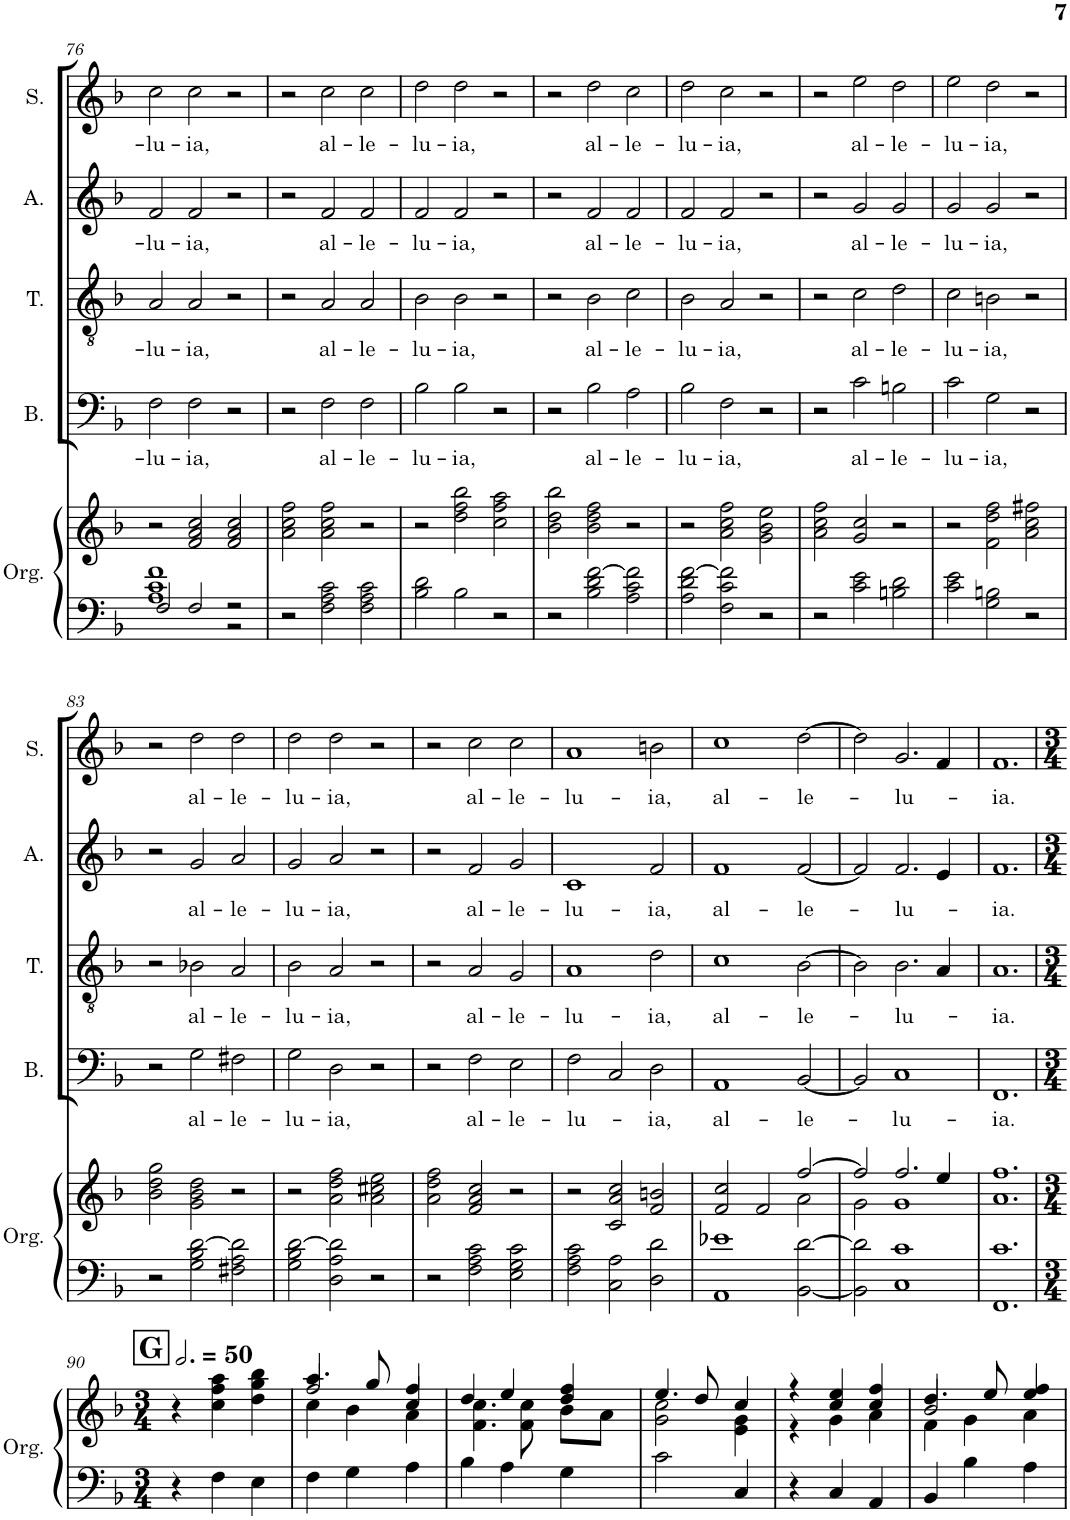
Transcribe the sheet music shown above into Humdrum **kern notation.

**kern	**kern	**kern	**text	**kern	**text	**kern	**text	**kern	**text
*part5	*part5	*part4	*part4	*part3	*part3	*part2	*part2	*part1	*part1
*staff6	*staff5	*staff4	*staff4	*staff3	*staff3	*staff2	*staff2	*staff1	*staff1
*I"Organ	*	*I"Bass	*	*I"Tenor	*	*I"Alto	*	*I"Soprano	*
*I'Org.	*	*I'B.	*	*I'T.	*	*I'A.	*	*I'S.	*
!!LO:PB:g=z
*clefF4	*clefG2	*clefF4	*	*clefGv2	*	*clefG2	*	*clefG2	*
*	*	*	*	*	*	*Trd1c2	*	*	*
*k[b-]	*k[b-]	*k[b-]	*	*k[b-]	*	*k[b-]	*	*k[b-]	*
*M3/2	*M3/2	*M3/2	*	*M3/2	*	*M3/2	*	*M3/2	*
=76	=76	=76	=76	=76	=76	=76	=76	=76	=76
*^	*	*	*	*	*	*	*	*	*
!	!	!	!	!LO:LY:b	!	!LO:LY:b	!	!LO:LY:b	!	!LO:LY:b
2F/	1A 1c 1f	2r	2F\	-lu-	2A/	-lu-	2f/	-lu-	2cc\	-lu-
!	!	!	!	!LO:LY:b	!	!LO:LY:b	!	!LO:LY:b	!	!LO:LY:b
2F/	.	2f/ 2a/ 2cc/	2F\	-ia,	2A/	-ia,	2f/	-ia,	2cc\	-ia,
2r	2r	2f/ 2a/ 2cc/	2r	.	2r	.	2r	.	2r	.
*v	*v	*	*	*	*	*	*	*	*	*
=77	=77	=77	=77	=77	=77	=77	=77	=77	=77
2r	2a\ 2cc\ 2ff\	2r	.	2r	.	2r	.	2r	.
!	!	!	!LO:LY:b	!	!LO:LY:b	!	!LO:LY:b	!	!LO:LY:b
2F\ 2A\ 2c\	2a\ 2cc\ 2ff\	2F\	al-	2A/	al-	2f/	al-	2cc\	al-
!	!	!	!LO:LY:b	!	!LO:LY:b	!	!LO:LY:b	!	!LO:LY:b
2F\ 2A\ 2c\	2r	2F\	-le-	2A/	-le-	2f/	-le-	2cc\	-le-
=78	=78	=78	=78	=78	=78	=78	=78	=78	=78
!	!	!	!LO:LY:b	!	!LO:LY:b	!	!LO:LY:b	!	!LO:LY:b
2B-\ 2d\	2r	2B-\	-lu-	2B-\	-lu-	2f/	-lu-	2dd\	-lu-
!	!	!	!LO:LY:b	!	!LO:LY:b	!	!LO:LY:b	!	!LO:LY:b
2B-\	2dd\ 2ff\ 2bb-\	2B-\	-ia,	2B-\	-ia,	2f/	-ia,	2dd\	-ia,
2r	2cc\ 2ff\ 2aa\	2r	.	2r	.	2r	.	2r	.
=79	=79	=79	=79	=79	=79	=79	=79	=79	=79
2r	2b-\ 2dd\ 2bb-\	2r	.	2r	.	2r	.	2r	.
!	!	!	!LO:LY:b	!	!LO:LY:b	!	!LO:LY:b	!	!LO:LY:b
2B-\ 2d\ [2f\	2b-\ 2dd\ 2ff\	2B-\	al-	2B-\	al-	2f/	al-	2dd\	al-
!	!	!	!LO:LY:b	!	!LO:LY:b	!	!LO:LY:b	!	!LO:LY:b
2A\ 2c\ 2f\]	2r	2A\	-le-	2c\	-le-	2f/	-le-	2cc\	-le-
=80	=80	=80	=80	=80	=80	=80	=80	=80	=80
!	!	!	!LO:LY:b	!	!LO:LY:b	!	!LO:LY:b	!	!LO:LY:b
2A\ 2d\ [2f\	2r	2B-\	-lu-	2B-\	-lu-	2f/	-lu-	2dd\	-lu-
!	!	!	!LO:LY:b	!	!LO:LY:b	!	!LO:LY:b	!	!LO:LY:b
2F\ 2c\ 2f\]	2a\ 2cc\ 2ff\	2F\	-ia,	2A/	-ia,	2f/	-ia,	2cc\	-ia,
2r	2g\ 2b-\ 2ee\	2r	.	2r	.	2r	.	2r	.
=81	=81	=81	=81	=81	=81	=81	=81	=81	=81
2r	2a\ 2cc\ 2ff\	2r	.	2r	.	2r	.	2r	.
!	!	!	!LO:LY:b	!	!LO:LY:b	!	!LO:LY:b	!	!LO:LY:b
2c\ 2e\	2g/ 2cc/	2c\	al-	2c\	al-	2g/	al-	2ee\	al-
!	!	!	!LO:LY:b	!	!LO:LY:b	!	!LO:LY:b	!	!LO:LY:b
2Bn\ 2d\	2r	2Bn\	-le-	2d\	-le-	2g/	-le-	2dd\	-le-
=82	=82	=82	=82	=82	=82	=82	=82	=82	=82
!	!	!	!LO:LY:b	!	!LO:LY:b	!	!LO:LY:b	!	!LO:LY:b
2c\ 2e\	2r	2c\	-lu-	2c\	-lu-	2g/	-lu-	2ee\	-lu-
!	!	!	!LO:LY:b	!	!LO:LY:b	!	!LO:LY:b	!	!LO:LY:b
2G\ 2Bn\	2f\ 2dd\ 2ff\	2G\	-ia,	2Bn\	-ia,	2g/	-ia,	2dd\	-ia,
2r	2a\ 2cc\ 2ff#X\	2r	.	2r	.	2r	.	2r	.
!!LO:LB:g=z
=83	=83	=83	=83	=83	=83	=83	=83	=83	=83
2r	2b-\ 2dd\ 2gg\	2r	.	2r	.	2r	.	2r	.
!	!	!	!LO:LY:b	!	!LO:LY:b	!	!LO:LY:b	!	!LO:LY:b
2G\ 2B-\ [2d\	2g\ 2b-\ 2dd\	2G\	al-	2B-X\	al-	2g/	al-	2dd\	al-
!	!	!	!LO:LY:b	!	!LO:LY:b	!	!LO:LY:b	!	!LO:LY:b
2F#X\ 2A\ 2d\]	2r	2F#X\	-le-	2A/	-le-	2a/	-le-	2dd\	-le-
=84	=84	=84	=84	=84	=84	=84	=84	=84	=84
!	!	!	!LO:LY:b	!	!LO:LY:b	!	!LO:LY:b	!	!LO:LY:b
2G\ 2B-\ [2d\	2r	2G\	-lu-	2B-\	-lu-	2g/	-lu-	2dd\	-lu-
!	!	!	!LO:LY:b	!	!LO:LY:b	!	!LO:LY:b	!	!LO:LY:b
2D\ 2A\ 2d\]	2a\ 2dd\ 2ff\	2D\	-ia,	2A/	-ia,	2a/	-ia,	2dd\	-ia,
2r	2a\ 2cc#X\ 2ee\	2r	.	2r	.	2r	.	2r	.
=85	=85	=85	=85	=85	=85	=85	=85	=85	=85
2r	2a\ 2dd\ 2ff\	2r	.	2r	.	2r	.	2r	.
!	!	!	!LO:LY:b	!	!LO:LY:b	!	!LO:LY:b	!	!LO:LY:b
2F\ 2A\ 2c\	2f/ 2a/ 2cc/	2F\	al-	2A/	al-	2f/	al-	2cc\	al-
!	!	!	!LO:LY:b	!	!LO:LY:b	!	!LO:LY:b	!	!LO:LY:b
2E\ 2G\ 2c\	2r	2E\	-le-	2G/	-le-	2g/	-le-	2cc\	-le-
=86	=86	=86	=86	=86	=86	=86	=86	=86	=86
!	!	!	!LO:LY:b	!	!LO:LY:b	!	!LO:LY:b	!	!LO:LY:b
2F\ 2A\ 2c\	2r	2F\	-lu-	1A	-lu-	1c	-lu-	1a	-lu-
2C\ 2A\	2c/ 2a/ 2cc/	2C/	.	.	.	.	.	.	.
!	!	!	!LO:LY:b	!	!LO:LY:b	!	!LO:LY:b	!	!LO:LY:b
2D\ 2d\	2f/ 2bn/	2D\	-ia,	2d\	-ia,	2f/	-ia,	2bn\	-ia,
=87	=87	=87	=87	=87	=87	=87	=87	=87	=87
*	*^	*	*	*	*	*	*	*	*
!	!	!	!	!LO:LY:b	!	!LO:LY:b	!	!LO:LY:b	!	!LO:LY:b
1AA 1e-X	2f/ 2cc/	1ryy	1AA	al-	1c	al-	1f	al-	1cc	al-
.	2f/	.	.	.	.	.	.	.	.	.
!	!	!	!	!LO:LY:b	!	!LO:LY:b	!	!LO:LY:b	!	!LO:LY:b
[2BB-\ [2d\	[2ff/	2a\	[<2BB-/	-le-	[>2B-\	-le-	[2f/	-le-	[>2dd\	-le-
=88	=88	=88	=88	=88	=88	=88	=88	=88	=88	=88
2BB-\] 2d\]	2ff/]	2g\	2BB-/]	.	2B-\]	.	2f/]	.	2dd\]	.
!	!	!	!	!LO:LY:b	!	!LO:LY:b	!	!LO:LY:b	!	!LO:LY:b
1C 1c	2.ff/	1g	1C	-lu-	2.B-\	-lu-	2.f/	-lu-	2.g/	-lu-
.	4ee/	.	.	.	4A/	.	4e/	.	4f/	.
=89	=89	=89	=89	=89	=89	=89	=89	=89	=89	=89
!	!	!	!	!LO:LY:b	!	!LO:LY:b	!	!LO:LY:b	!	!LO:LY:b
1.FF 1.c	1.ff	1.a	1.FF	-ia.	1.A	-ia.	1.f	-ia.	1.f	-ia.
*	*v	*v	*	*	*	*	*	*	*	*
!!LO:LB:g=z
=90	=90	=90	=90	=90	=90	=90	=90	=90	=90
!!LO:REH:place=s1:a:B:cj:fs=14:t=G
*M3/4	*M3/4	*M3/4	*	*M3/4	*	*M3/4	*	*M3/4	*
*	*	*	*	*	*	*	*	*MM150	*
4r	4r	2.r	.	2.r	.	2.r	.	2.r	.
4F\	4cc\ 4ff\ 4aa\	.	.	.	.	.	.	.	.
4E\	4dd\ 4gg\ 4bb-\	.	.	.	.	.	.	.	.
=91	=91	=91	=91	=91	=91	=91	=91	=91	=91
*	*^	*	*	*	*	*	*	*	*
*	*	*^	*	*	*	*	*	*	*	*
4F\	4.aa/	4cc\	2ff/	2.r	.	2.r	.	2.r	.	2.r	.
4G\	.	4b-\	.	.	.	.	.	.	.	.	.
.	8gg/	.	.	.	.	.	.	.	.	.	.
4A\	4ff/	4a\	4cc/	.	.	.	.	.	.	.	.
*	*	*v	*v	*	*	*	*	*	*	*	*
=92	=92	=92	=92	=92	=92	=92	=92	=92	=92	=92
4B-\	4dd/	4.f\ 4.cc\	2.r	.	2.r	.	2.r	.	2.r	.
4A\	4ee/	.	.	.	.	.	.	.	.	.
.	.	8f\ 8cc\	.	.	.	.	.	.	.	.
4G\	4dd/ 4ff/	8b-\L	.	.	.	.	.	.	.	.
.	.	8a\J	.	.	.	.	.	.	.	.
=93	=93	=93	=93	=93	=93	=93	=93	=93	=93	=93
2c\	4.ee/	2g\ 2cc\	2.r	.	2.r	.	2.r	.	2.r	.
.	8dd/	.	.	.	.	.	.	.	.	.
4C/	4cc/	4e\ 4g\	.	.	.	.	.	.	.	.
=94	=94	=94	=94	=94	=94	=94	=94	=94	=94	=94
4r	4r	4r	2.r	.	2.r	.	2.r	.	2.r	.
4C/	4cc/ 4ee/	4g\	.	.	.	.	.	.	.	.
4AA/	4cc/ 4ff/	4a\	.	.	.	.	.	.	.	.
=95	=95	=95	=95	=95	=95	=95	=95	=95	=95	=95
*	*	*^	*	*	*	*	*	*	*	*
4BB-/	4.dd/	4f\	2b-/	2.r	.	2.r	.	2.r	.	2.r	.
4B-\	.	4g\	.	.	.	.	.	.	.	.	.
.	8ee/	.	.	.	.	.	.	.	.	.	.
4A\	4ff/	4a\	4ee/	.	.	.	.	.	.	.	.
*	*v	*v	*v	*	*	*	*	*	*	*	*
=	=	=	=	=	=	=	=	=	=
*-	*-	*-	*-	*-	*-	*-	*-	*-	*-
